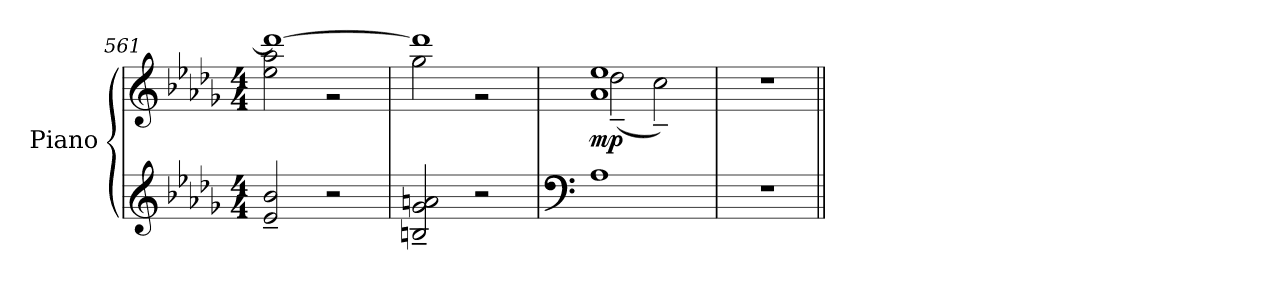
**kern	**kern	**dynam
*part1	*part1	*part1
*staff2	*staff1	*staff1/2
*I"Piano	*	*
*I'Pno.	*	*
*clefG2	*clefG2	*
*k[b-e-a-d-g-]	*k[b-e-a-d-g-]	*
*M4/4	*M4/4	*
=561	=561	=561
*	*^	*
2e-/~ 2b-/~	1ddd-_	2ee-\ 2aa-\	.
2r	.	2r	.
=562	=562	=562	=562
2Bn/~ 2g-/~ 2an/~	1ddd-]	2gg-\	.
2r	.	2r	.
!!LO:PB:g=z	!!
=563	=563	=563	=563
*clefF4	*	*	*
!	!	!	!LO:DY:b
1A-	1a- 1ee-	(2dd-~\	mp
.	.	2cc~\)	.
*	*v	*v	*
=564	=564	=564
1r	1r	.
=||	=||	=||
*-	*-	*-
